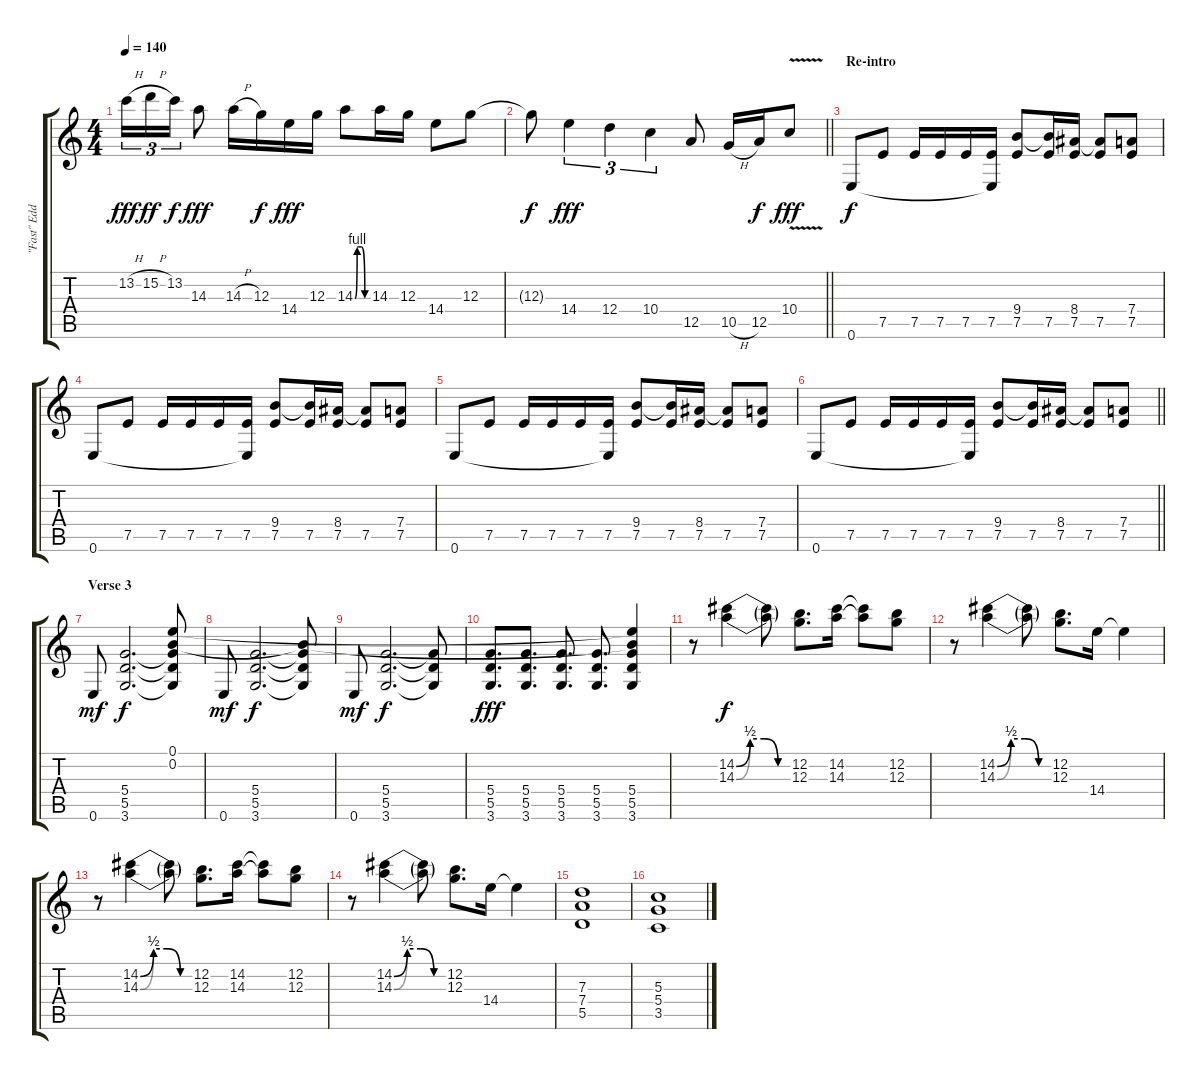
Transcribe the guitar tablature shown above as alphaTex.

\track ("\"Fast\" Eddie Clarke (Guitar)" "\"Fast\" Edd") {instrument overdrivenguitar}
\staff {score tabs}
\tuning (E4 B3 G3 D3 A2 E2) {hide}
\ts (4 4)
\tempo 140
\clef g2
\ks c
13.2{h}.16{tu (3 2) dy fff} 15.2{h}.16{tu (3 2) dy ff} 13.2.16{tu (3 2) dy f} 14.3.8{dy fff} 14.3{h}.16 12.3.16{dy f} 14.4.16{dy fff} 12.3.16 14.3{be (custom 0 0 10 4 15 4 30 4 45 0 60 0)}.8 14.3.16 12.3.16 14.4.8 12.3.8 |
\barLineRight lightlight
12.3{t}.8{dy f} 14.4.4{tu (3 2) dy fff} 12.4.4{tu (3 2)} 10.4.4{tu (3 2)} 12.5.8 10.5{h}.16 12.5.16{dy f} 10.4{v}.8{dy fff} |
\section ("" "Re-intro")
0.6.8{dy f} 7.5.8 7.5.16 7.5.16 7.5.16 (7.5 0.6{t}).16 (9.4 7.5).8 (9.4{t} 7.5).16 (8.4 7.5).16 (8.4{t} 7.5).8 (7.4 7.5).8 |
0.6.8 7.5.8 7.5.16 7.5.16 7.5.16 (7.5 0.6{t}).16 (9.4 7.5).8 (9.4{t} 7.5).16 (8.4 7.5).16 (8.4{t} 7.5).8 (7.4 7.5).8 |
0.6.8 7.5.8 7.5.16 7.5.16 7.5.16 (7.5 0.6{t}).16 (9.4 7.5).8 (9.4{t} 7.5).16 (8.4 7.5).16 (8.4{t} 7.5).8 (7.4 7.5).8 |
\barLineRight lightlight
0.6.8 7.5.8 7.5.16 7.5.16 7.5.16 (7.5 0.6{t}).16 (9.4 7.5).8 (9.4{t} 7.5).16 (8.4 7.5).16 (8.4{t} 7.5).8 (7.4 7.5).8 |
\section ("" "Verse 3")
0.6.8{dy mf} (5.4 5.5 3.6).2{d dy f} (0.1 0.2 5.4{t} 5.5{t} 3.6{t}).8 |
0.6.8{dy mf} (5.4 5.5 3.6).2{d dy f} (0.2{t} 5.4{t} 5.5{t} 3.6{t}).8 |
0.6.8{dy mf} (5.4 5.5 3.6).2{d dy f} (5.4{t} 5.5{t} 3.6{t}).8 |
(5.4 5.5 3.6).8{d dy fff} (5.4 5.5 3.6).8{d} (5.4 5.5 3.6).8{d} (5.4 5.5 3.6).8{d} (0.1{t} 0.2{t} 5.4 5.5 3.6).4 |
r.8 (14.2{be (custom 0 0 15 2 30 2 45 0 60 0)} 14.3{be (custom 0 0 15 2 30 2 45 0 60 0)}).4{dy f} (14.2{t} 14.3{t}).8 (12.2 12.3).8{d} (14.2 14.3).16 (14.2{t} 14.3{t}).8 (12.2 12.3).8 |
r.8 (14.2{be (custom 0 0 15 2 30 2 45 0 60 0)} 14.3{be (custom 0 0 15 2 30 2 45 0 60 0)}).4 (14.2{t} 14.3{t}).8 (12.2 12.3).8{d} 14.4.16 14.4{t}.4 |
r.8 (14.2{be (custom 0 0 15 2 30 2 45 0 60 0)} 14.3{be (custom 0 0 15 2 30 2 45 0 60 0)}).4 (14.2{t} 14.3{t}).8 (12.2 12.3).8{d} (14.2 14.3).16 (14.2{t} 14.3{t}).8 (12.2 12.3).8 |
r.8 (14.2{be (custom 0 0 15 2 30 2 45 0 60 0)} 14.3{be (custom 0 0 15 2 30 2 45 0 60 0)}).4 (14.2{t} 14.3{t}).8 (12.2 12.3).8{d} 14.4.16 14.4{t}.4 |
(7.3 7.4 5.5).1 |
(5.3 5.4 3.5).1
